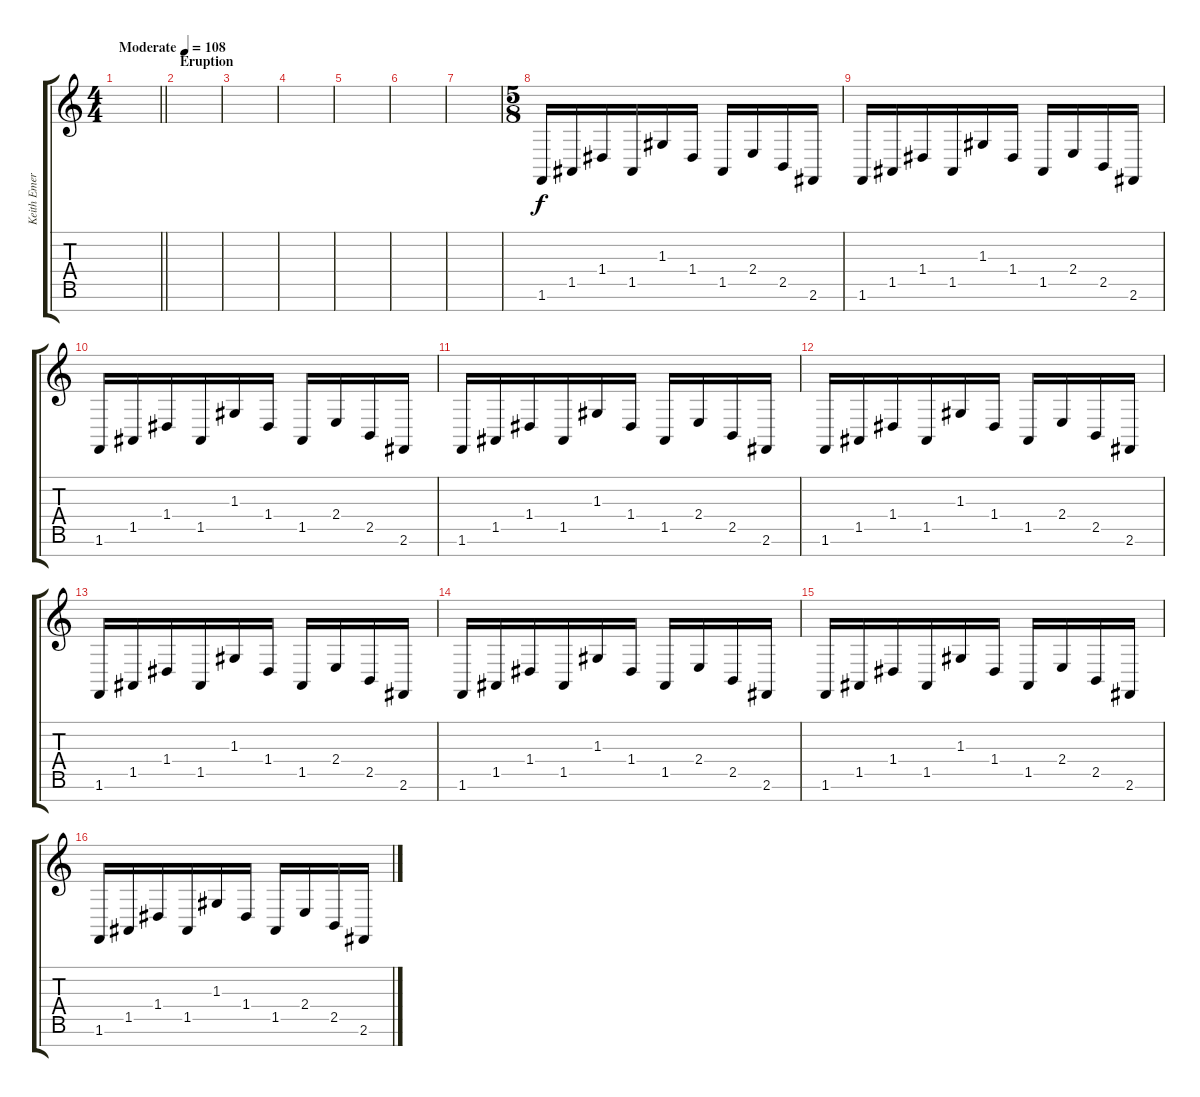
\track ("Keith Emerson (LH)" "Keith Emer") {instrument percussiveorgan}
\staff {score tabs}
\tuning (E4 B3 G3 D3 A2 E2 B1) {hide}
\ts (4 4)
\tempo (108 "Moderate")
\clef g2
\barLineRight lightlight
\ks c
|
\section ("" "Eruption")
|
|
|
|
|
|
\ts (5 8)
1.6.16 1.5.16 1.4.16 1.5.16 1.3.16 1.4.16 1.5.16 2.4.16 2.5.16 2.6.16 |
1.6.16 1.5.16 1.4.16 1.5.16 1.3.16 1.4.16 1.5.16 2.4.16 2.5.16 2.6.16 |
1.6.16 1.5.16 1.4.16 1.5.16 1.3.16 1.4.16 1.5.16 2.4.16 2.5.16 2.6.16 |
1.6.16 1.5.16 1.4.16 1.5.16 1.3.16 1.4.16 1.5.16 2.4.16 2.5.16 2.6.16 |
1.6.16 1.5.16 1.4.16 1.5.16 1.3.16 1.4.16 1.5.16 2.4.16 2.5.16 2.6.16 |
1.6.16 1.5.16 1.4.16 1.5.16 1.3.16 1.4.16 1.5.16 2.4.16 2.5.16 2.6.16 |
1.6.16 1.5.16 1.4.16 1.5.16 1.3.16 1.4.16 1.5.16 2.4.16 2.5.16 2.6.16 |
1.6.16 1.5.16 1.4.16 1.5.16 1.3.16 1.4.16 1.5.16 2.4.16 2.5.16 2.6.16 |
1.6.16 1.5.16 1.4.16 1.5.16 1.3.16 1.4.16 1.5.16 2.4.16 2.5.16 2.6.16
